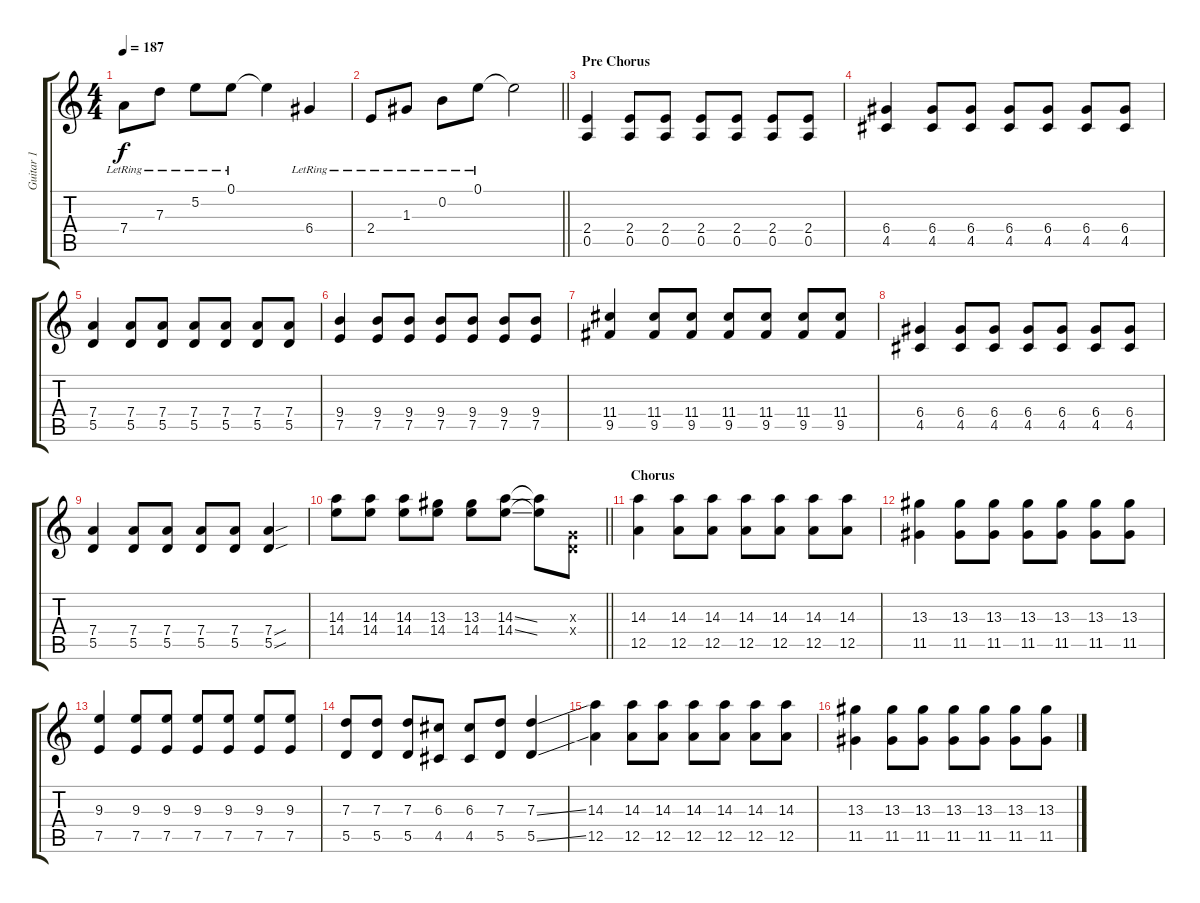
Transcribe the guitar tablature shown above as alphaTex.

\track ("Guitar 1" "Guitar 1") {instrument overdrivenguitar}
\staff {score tabs}
\tuning (E4 B3 G3 D3 A2 E2) {hide}
\ts (4 4)
\tempo 187
\clef g2
\ks c
7.4{lr}.8{dy f} 7.3{lr}.8 5.2{lr}.8 0.1{lr}.8 0.1{t}.4 6.4{lr}.4 |
\barLineRight lightlight
2.4{lr}.8 1.3{lr}.8 0.2{lr}.8 0.1{lr}.8 0.1{t}.2 |
\section ("" "Pre Chorus")
(2.4 0.5).4{volume 13 instrument overdrivenguitar} (2.4 0.5).8 (2.4 0.5).8 (2.4 0.5).8 (2.4 0.5).8 (2.4 0.5).8 (2.4 0.5).8 |
(6.4 4.5).4 (6.4 4.5).8 (6.4 4.5).8 (6.4 4.5).8 (6.4 4.5).8 (6.4 4.5).8 (6.4 4.5).8 |
(7.4 5.5).4 (7.4 5.5).8 (7.4 5.5).8 (7.4 5.5).8 (7.4 5.5).8 (7.4 5.5).8 (7.4 5.5).8 |
(9.4 7.5).4 (9.4 7.5).8 (9.4 7.5).8 (9.4 7.5).8 (9.4 7.5).8 (9.4 7.5).8 (9.4 7.5).8 |
(11.4 9.5).4 (11.4 9.5).8 (11.4 9.5).8 (11.4 9.5).8 (11.4 9.5).8 (11.4 9.5).8 (11.4 9.5).8 |
(6.4 4.5).4 (6.4 4.5).8 (6.4 4.5).8 (6.4 4.5).8 (6.4 4.5).8 (6.4 4.5).8 (6.4 4.5).8 |
(7.4 5.5).4 (7.4 5.5).8 (7.4 5.5).8 (7.4 5.5).8 (7.4 5.5).8 (7.4{sou} 5.5{sou}).4 |
\barLineRight lightlight
(14.3 14.4).8 (14.3 14.4).8 (14.3 14.4).8 (13.3 14.4).8 (13.3 14.4).8 (14.3{ss} 14.4{ss}).8 (14.3{t} 14.4{t}).8 (0.3{x} 0.4{x}).8 |
\section ("" "Chorus")
(14.3 12.5).4 (14.3 12.5).8 (14.3 12.5).8 (14.3 12.5).8 (14.3 12.5).8 (14.3 12.5).8 (14.3 12.5).8 |
(13.3 11.5).4 (13.3 11.5).8 (13.3 11.5).8 (13.3 11.5).8 (13.3 11.5).8 (13.3 11.5).8 (13.3 11.5).8 |
(9.3 7.5).4 (9.3 7.5).8 (9.3 7.5).8 (9.3 7.5).8 (9.3 7.5).8 (9.3 7.5).8 (9.3 7.5).8 |
(7.3 5.5).8 (7.3 5.5).8 (7.3 5.5).8 (6.3 4.5).8 (6.3 4.5).8 (7.3 5.5).8 (7.3{ss} 5.5{ss}).4 |
(14.3 12.5).4 (14.3 12.5).8 (14.3 12.5).8 (14.3 12.5).8 (14.3 12.5).8 (14.3 12.5).8 (14.3 12.5).8 |
(13.3 11.5).4 (13.3 11.5).8 (13.3 11.5).8 (13.3 11.5).8 (13.3 11.5).8 (13.3 11.5).8 (13.3 11.5).8
